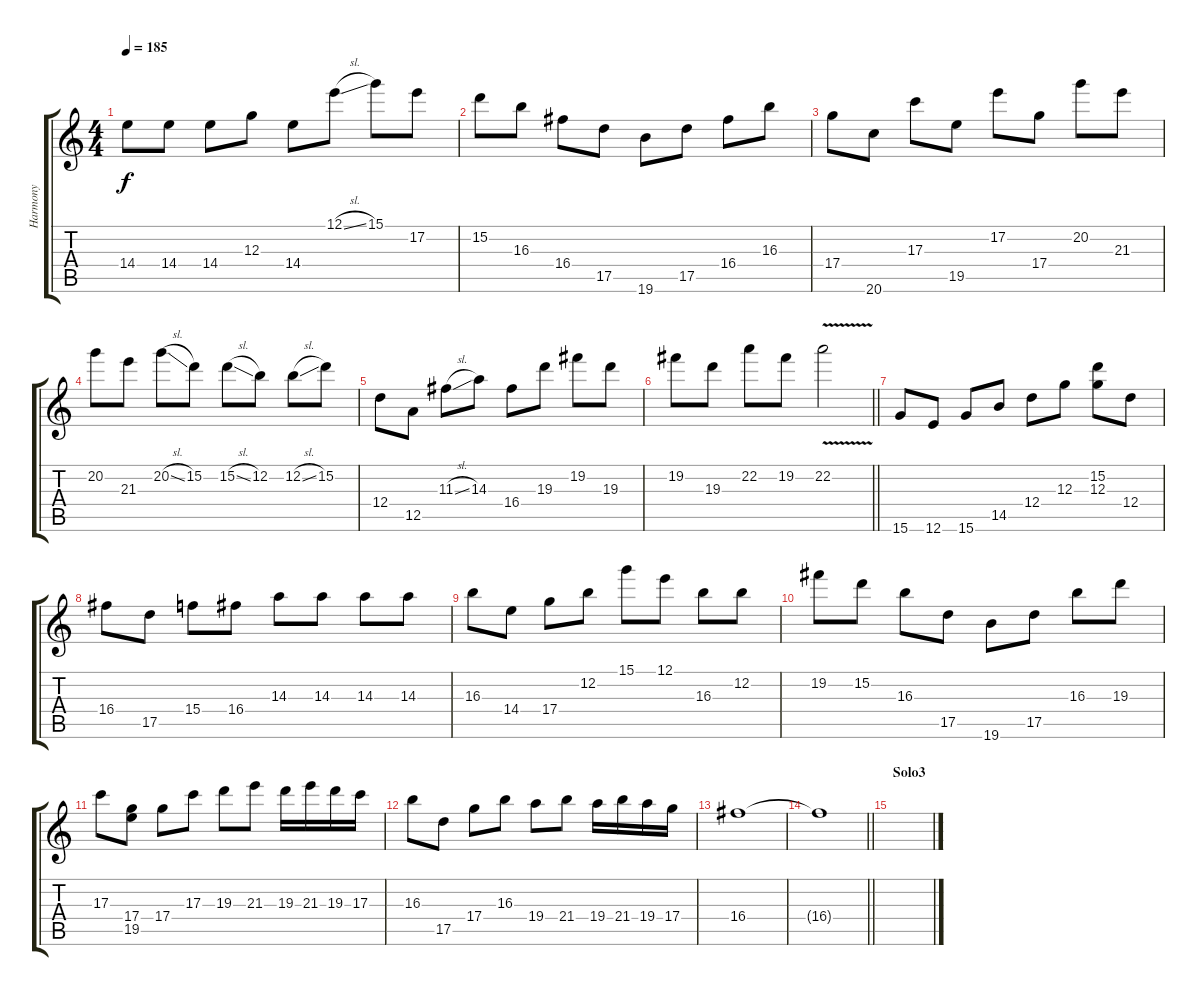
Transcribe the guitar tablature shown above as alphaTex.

\track ("Harmony" "Harmony") {instrument overdrivenguitar}
\staff {score tabs}
\tuning (E4 B3 G3 D3 A2 E2) {hide}
\ts (4 4)
\tempo 185
\clef g2
\ks c
14.4.8{dy f} 14.4.8 14.4.8 12.3.8 14.4.8 12.1{sl}.8 15.1.8 17.2.8 |
15.2.8 16.3.8 16.4.8 17.5.8 19.6.8 17.5.8 16.4.8 16.3.8 |
17.4.8 20.6.8 17.3.8 19.5.8 17.2.8 17.4.8 20.2.8 21.3.8 |
20.2.8 21.3.8 20.2{sl}.8 15.2.8 15.2{sl}.8 12.2.8 12.2{sl}.8 15.2.8 |
12.4.8 12.5.8 11.3{sl}.8 14.3.8 16.4.8 19.3.8 19.2.8 19.3.8 |
\barLineRight lightlight
19.2.8 19.3.8 22.2.8 19.2.8 22.2{v}.2 |
\section ("" "")
15.6.8 12.6.8 15.6.8 14.5.8 12.4.8 12.3.8 (15.2 12.3).8 12.4.8 |
16.4.8 17.5.8 15.4.8 16.4.8 14.3.8 14.3.8 14.3.8 14.3.8 |
16.3.8 14.4.8 17.4.8 12.2.8 15.1.8 12.1.8 16.3.8 12.2.8 |
19.2.8 15.2.8 16.3.8 17.5.8 19.6.8 17.5.8 16.3.8 19.3.8 |
17.3.8 (17.4 19.5).8 17.4.8 17.3.8 19.3.8 21.3.8 19.3.16 21.3.16 19.3.16 17.3.16 |
16.3.8 17.5.8 17.4.8 16.3.8 19.4.8 21.4.8 19.4.16 21.4.16 19.4.16 17.4.16 |
16.4.1 |
\barLineRight lightlight
16.4{t}.1 |
\section ("" "Solo3")
